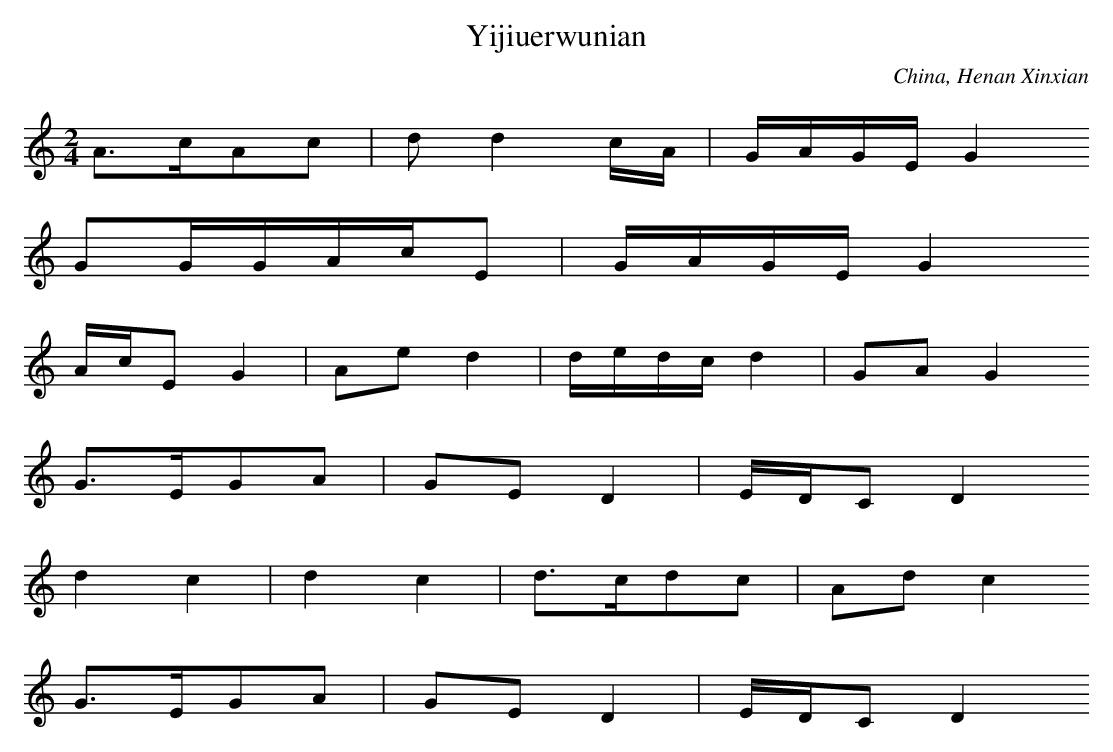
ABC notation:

X:1
T: Yijiuerwunian
O: China, Henan Xinxian
M: 2/4
L: 1/16
K: C
A3cA2c2 | d2d4cA | GAGEG4
G2GGAcE2 | GAGEG4
AcE2G4 | A2e2d4 | dedcd4 | G2A2G4
G3EG2A2 | G2E2D4 | EDC2D4
d4c4 | d4c4 | d3cd2c2 | A2d2c4
G3EG2A2 | G2E2D4 | EDC2D4
